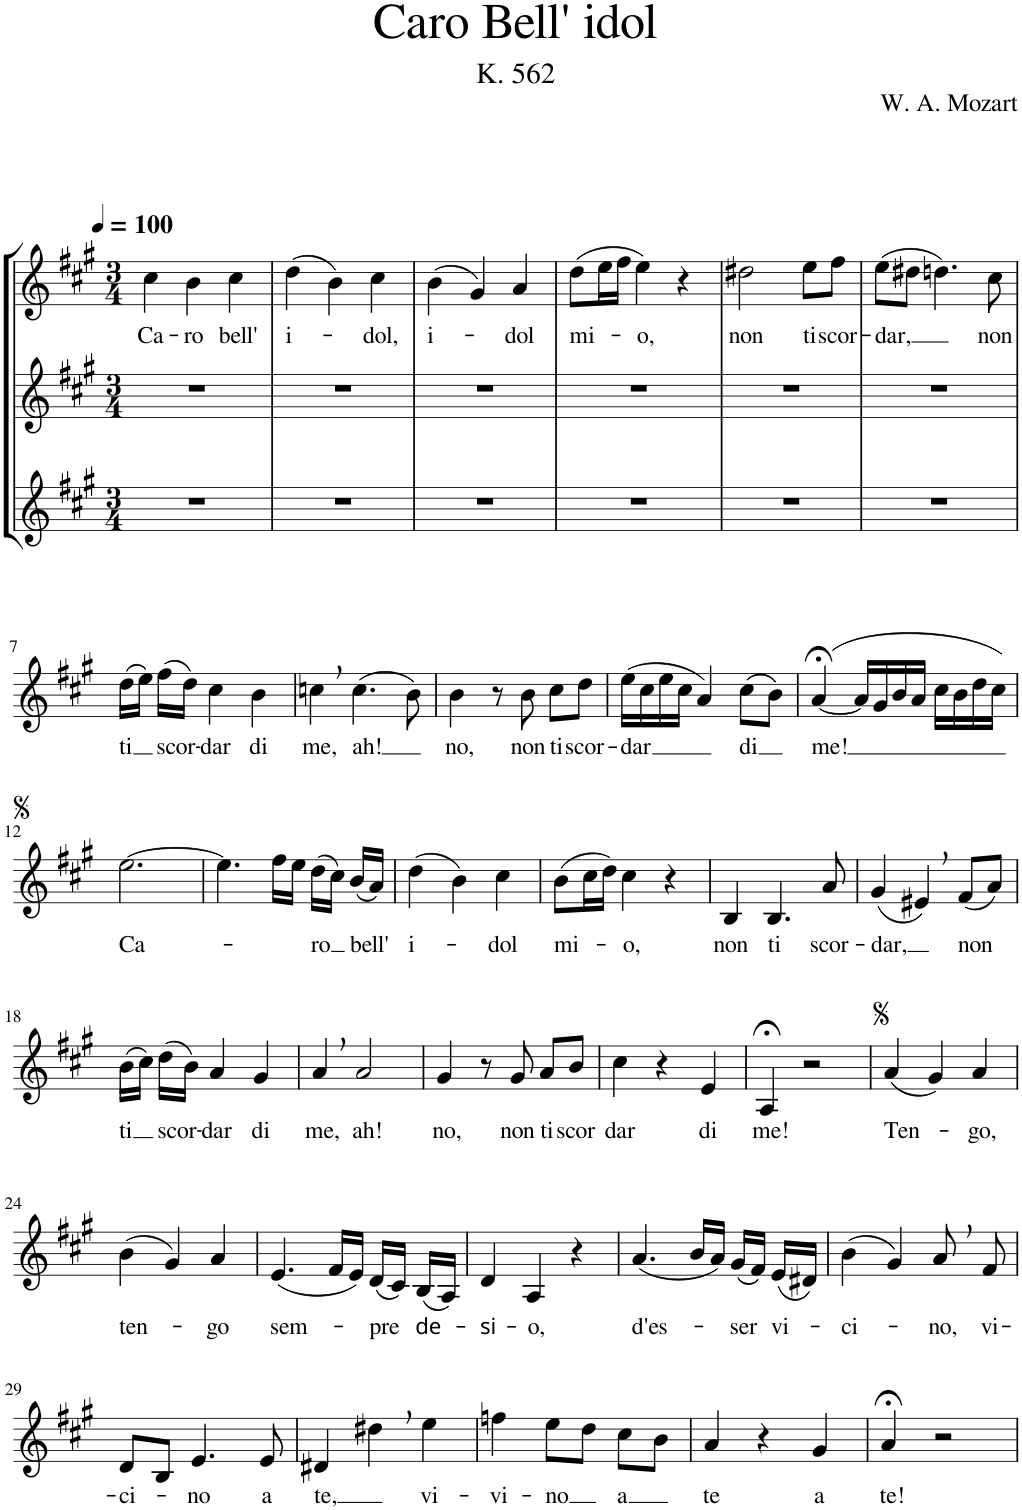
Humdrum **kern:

**kern	**kern	**kern	**text
*part3	*part2	*part1	*part1
*staff3	*staff2	*staff1	*staff1
*I"Part 3	*I"Part 2	*I"Part 1	*
*clefG2	*clefG2	*clefG2	*
*k[f#c#g#]	*k[f#c#g#]	*k[f#c#g#]	*
*A:	*A:	*A:	*
*M3/4	*M3/4	*M3/4	*
*MM100	*MM100	*MM100	*
=1	=1	=1	=1
!	!	!	!LO:LY:b
2.r	2.r	4cc#\	Ca-
!	!	!	!LO:LY:b
.	.	4b\	-ro
!	!	!	!LO:LY:b
.	.	4cc#\	bell'
=2	=2	=2	=2
!	!	!	!LO:LY:b
2.r	2.r	(4dd\	i-
.	.	4b\)	.
!	!	!	!LO:LY:b
.	.	4cc#\	-dol,
=3	=3	=3	=3
!	!	!	!LO:LY:b
2.r	2.r	(4b\	i-
.	.	4g#/)	.
!	!	!	!LO:LY:b
.	.	4a/	-dol
=4	=4	=4	=4
!	!	!	!LO:LY:b
2.r	2.r	(8dd\L	mi-
.	.	16ee\L	.
.	.	16ff#\JJ	.
!	!	!	!LO:LY:b
.	.	4ee\)	-o,
.	.	4r	.
=5	=5	=5	=5
!	!	!	!LO:LY:b
2.r	2.r	2dd#X\	non
!	!	!	!LO:LY:b
.	.	8ee\L	ti
!	!	!	!LO:LY:b
.	.	8ff#\J	scor-
=6	=6	=6	=6
!	!	!	!LO:LY:b
2.r	2.r	(8ee\L	-dar,
.	.	8dd#X\J	.
.	.	4.ddn\)	.
!	!	!	!LO:LY:b
.	.	8cc#\	non
!!LO:LB:g=z
=7	=7	=7	=7
!	!	!	!LO:LY:b
2.r	2.r	(16dd\LL	ti
.	.	16ee\JJ)	.
!	!	!	!LO:LY:b
.	.	(16ff#\LL	scor-
.	.	16dd\JJ)	.
!	!	!	!LO:LY:b
.	.	4cc#\	-dar
!	!	!	!LO:LY:b
.	.	4b\	di
=8	=8	=8	=8
!	!	!	!LO:LY:b
2.r	2.r	4ccn,\	me,
!	!	!	!LO:LY:b
.	.	(4.cc\	ah!
.	.	8b\)	.
=9	=9	=9	=9
!	!	!	!LO:LY:b
2.r	2.r	4b\	no,
.	.	8r	.
!	!	!	!LO:LY:b
.	.	8b\	non
!	!	!	!LO:LY:b
.	.	8cc#\L	ti
!	!	!	!LO:LY:b
.	.	8dd\J	scor-
=10	=10	=10	=10
!	!	!	!LO:LY:b
2.r	2.r	(16ee\LL	-dar
.	.	16cc#\	.
.	.	16ee\	.
.	.	16cc#\JJ	.
.	.	4a/)	.
!	!	!	!LO:LY:b
.	.	(8cc#\L	di
.	.	8b\J)	.
=11	=11	=11	=11
!	!	!	!LO:LY:b
2.r	2.r	([4a;</	me!
.	.	16a/LL]	.
.	.	16g#/	.
.	.	16b/	.
.	.	16a/JJ	.
.	.	16cc#\LL	.
.	.	16b\	.
.	.	16dd\	.
.	.	16cc#\JJ)	.
!!LO:LB:g=z
=12	=12	=12	=12
!	!	!	!LO:LY:b
2.r	2.r	[2.ee\	Ca-
=13	=13	=13	=13
2.r	2.r	4.ee\]	.
.	.	16ff#\LL	.
.	.	16ee\JJ	.
!	!	!	!LO:LY:b
.	.	(16dd\LL	-ro
.	.	16cc#\JJ)	.
!	!	!	!LO:LY:b
.	.	(16b/LL	bell'
.	.	16a/JJ)	.
=14	=14	=14	=14
!	!	!	!LO:LY:b
2.r	2.r	(4dd\	i-
.	.	4b\)	.
!	!	!	!LO:LY:b
.	.	4cc#\	-dol
=15	=15	=15	=15
!	!	!	!LO:LY:b
2.r	2.r	(8b\L	mi-
.	.	16cc#\L	.
.	.	16dd\JJ)	.
!	!	!	!LO:LY:b
.	.	4cc#\	-o,
.	.	4r	.
=16	=16	=16	=16
!	!	!	!LO:LY:b
2.r	2.r	4B/	non
!	!	!	!LO:LY:b
.	.	4.B/	ti
!	!	!	!LO:LY:b
.	.	8a/	scor-
=17	=17	=17	=17
!	!	!	!LO:LY:b
2.r	2.r	(4g#/	-dar,
.	.	4e#X,/)	.
!	!	!	!LO:LY:b
.	.	(8f#/L	non
.	.	8a/J)	.
!!LO:LB:g=z
=18	=18	=18	=18
!	!	!	!LO:LY:b
2.r	2.r	(16b\LL	ti
.	.	16cc#\JJ)	.
!	!	!	!LO:LY:b
.	.	(16dd\LL	scor-
.	.	16b\JJ)	.
!	!	!	!LO:LY:b
.	.	4a/	-dar
!	!	!	!LO:LY:b
.	.	4g#/	di
=19	=19	=19	=19
!	!	!	!LO:LY:b
2.r	2.r	4a,/	me,
!	!	!	!LO:LY:b
.	.	2a/	ah!
=20	=20	=20	=20
!	!	!	!LO:LY:b
2.r	2.r	4g#/	no,
.	.	8r	.
!	!	!	!LO:LY:b
.	.	8g#/	non
!	!	!	!LO:LY:b
.	.	8a/L	ti
!	!	!	!LO:LY:b
.	.	8b/J	scor
=21	=21	=21	=21
!	!	!	!LO:LY:b
2.r	2.r	4cc#\	dar
.	.	4r	.
!	!	!	!LO:LY:b
.	.	4e/	di
=22	=22	=22	=22
!	!	!	!LO:LY:b
2.r	2.r	4A;</	me!
.	.	2r	.
=23	=23	=23	=23
!	!	!	!LO:LY:b
2.r	2.r	(4a/	Ten-
.	.	4g#/)	.
!	!	!	!LO:LY:b
.	.	4a/	-go,
!!LO:LB:g=z
=24	=24	=24	=24
!	!	!	!LO:LY:b
2.r	2.r	(4b\	ten-
.	.	4g#/)	.
!	!	!	!LO:LY:b
.	.	4a/	-go
=25	=25	=25	=25
!	!	!	!LO:LY:b
2.r	2.r	(4.e/	sem-
.	.	16f#/LL	.
.	.	16e/JJ)	.
!	!	!	!LO:LY:b
.	.	(16d/LL	-pre
.	.	16c#/JJ)	.
!	!	!	!LO:LY:b
.	.	(16B/LL	de-
.	.	16A/JJ)	.
=26	=26	=26	=26
!	!	!	!LO:LY:b
2.r	2.r	4d/	-si-
!	!	!	!LO:LY:b
.	.	4A/	-o,
.	.	4r	.
=27	=27	=27	=27
!	!	!	!LO:LY:b
2.r	2.r	(4.a/	d'es-
.	.	16b/LL	.
.	.	16a/JJ)	.
!	!	!	!LO:LY:b
.	.	(16g#/LL	-ser
.	.	16f#/JJ)	.
!	!	!	!LO:LY:b
.	.	(16e/LL	vi-
.	.	16d#X/JJ)	.
=28	=28	=28	=28
!	!	!	!LO:LY:b
2.r	2.r	(4b\	-ci-
.	.	4g#/)	.
!	!	!	!LO:LY:b
.	.	8a,/	-no,
!	!	!	!LO:LY:b
.	.	8f#/	vi-
!!LO:LB:g=z
=29	=29	=29	=29
!	!	!	!LO:LY:b
2.r	2.r	8d/L	-ci-
.	.	8B/J	.
!	!	!	!LO:LY:b
.	.	4.e/	-no
!	!	!	!LO:LY:b
.	.	8e/	a
=30	=30	=30	=30
!	!	!	!LO:LY:b
2.r	2.r	4d#X/	te,
.	.	4dd#X,\	.
!	!	!	!LO:LY:b
.	.	4ee\	vi-
=31	=31	=31	=31
!	!	!	!LO:LY:b
2.r	2.r	4ffn\	-vi-
!	!	!	!LO:LY:b
.	.	8ee\L	-no
.	.	8dd\J	.
!	!	!	!LO:LY:b
.	.	8cc#\L	a
.	.	8b\J	.
=32	=32	=32	=32
!	!	!	!LO:LY:b
2.r	2.r	4a/	te
.	.	4r	.
!	!	!	!LO:LY:b
.	.	4g#/	a
=33	=33	=33	=33
!	!	!	!LO:LY:b
2.r	2.r	4a;</	te!
.	.	2r	.
=	=	=	=
*-	*-	*-	*-
